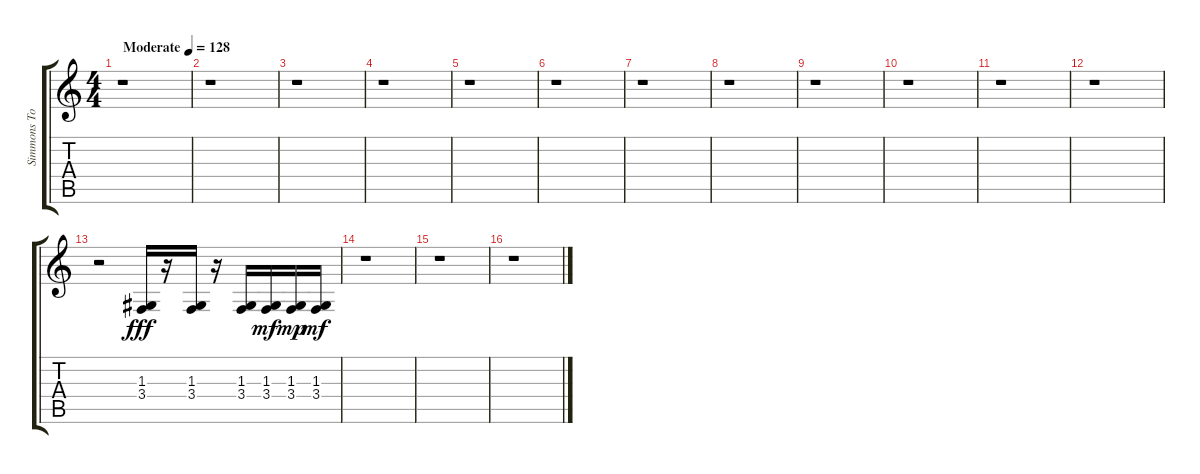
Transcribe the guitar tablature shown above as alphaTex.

\track ("Simmons Toms" "Simmons To") {instrument synthdrum}
\staff {score tabs}
\tuning (E4 B3 G3 D3 A2 E2) {hide}
\ts (4 4)
\tempo (128 "Moderate")
\clef g2
\ks c
r.1{dy fff instrument synthdrum} |
r.1 |
r.1 |
r.1 |
r.1 |
r.1 |
r.1 |
r.1 |
r.1 |
r.1 |
r.1 |
r.1 |
r.2 (1.3 3.4).16 r.16 (1.3 3.4).16 r.16 (1.3 3.4).16 (1.3 3.4).16{dy mf} (1.3 3.4).16{dy mp} (1.3 3.4).16{dy mf} |
r.1 |
r.1 |
r.1
